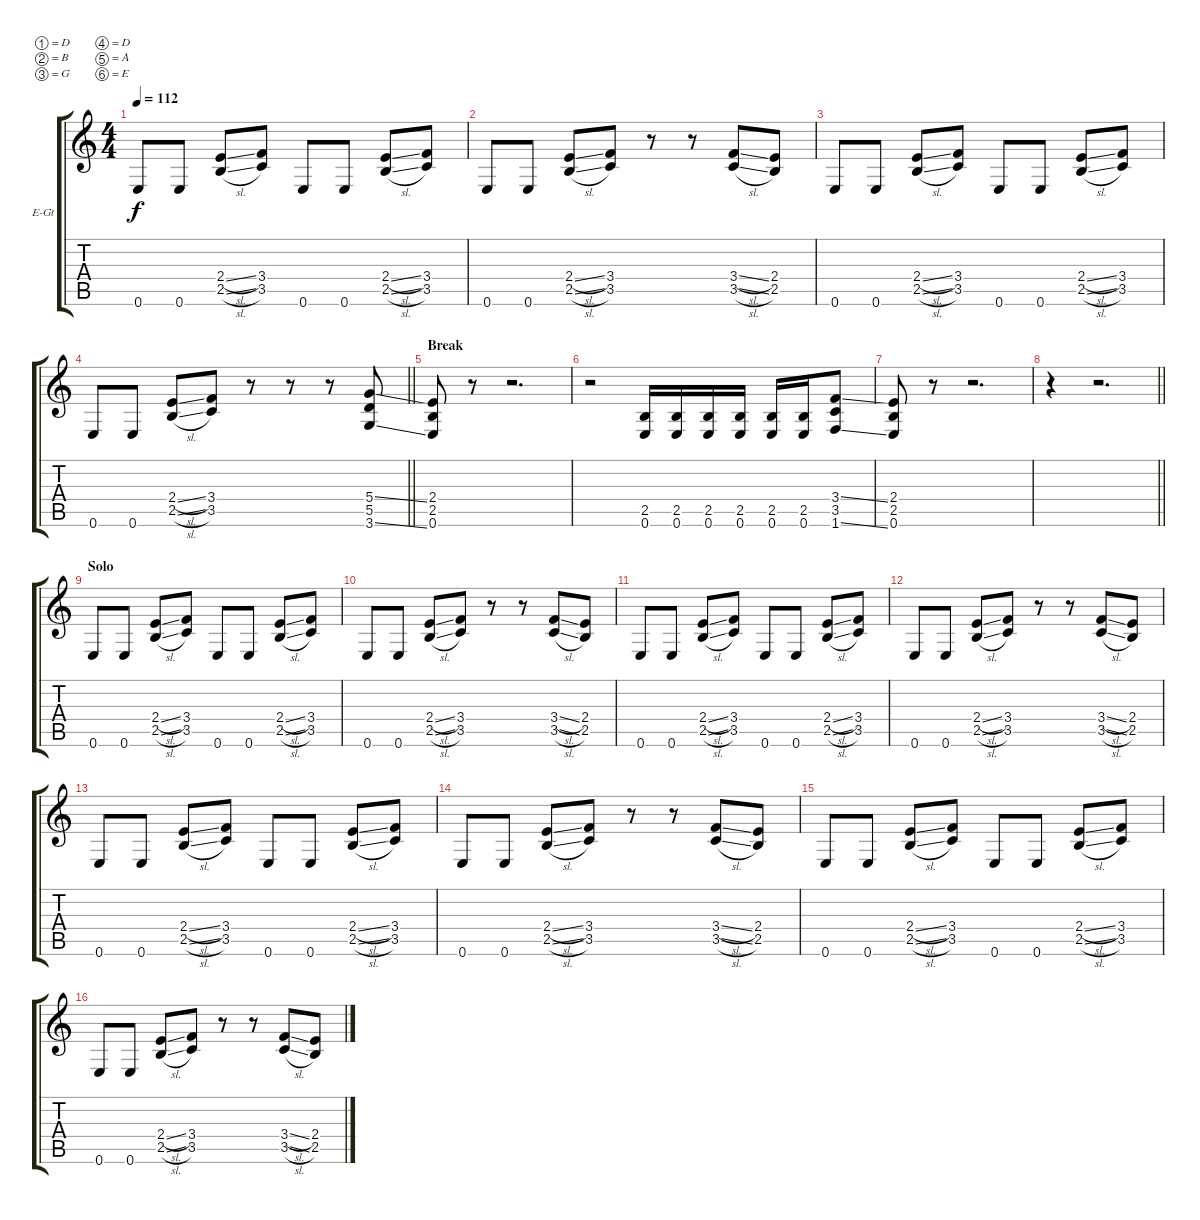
\bracketExtendMode groupsimilarinstruments
\firstSystemTrackNameOrientation horizontal
\otherSystemsTrackNameOrientation horizontal
\track ("Guitar II" "E-Gt") {instrument distortionguitar}
\staff {score tabs}
\tuning (D4 B3 G3 D3 A2 E2)
\ts (4 4)
\tempo 112
\clef g2
\ks c
0.6.8{dy f} 0.6.8 (2.4{sl} 2.5{sl}).8 (3.4 3.5).8 0.6.8 0.6.8 (2.4{sl} 2.5{sl}).8 (3.4 3.5).8 |
0.6.8 0.6.8 (2.4{sl} 2.5{sl}).8 (3.4 3.5).8 r.8 r.8 (3.4{sl} 3.5{sl}).8 (2.4 2.5).8 |
0.6.8 0.6.8 (2.4{sl} 2.5{sl}).8 (3.4 3.5).8 0.6.8 0.6.8 (2.4{sl} 2.5{sl}).8 (3.4 3.5).8 |
\barLineRight lightlight
0.6.8 0.6.8 (2.4{sl} 2.5{sl}).8 (3.4 3.5).8 r.8 r.8 r.8 (5.4{ss} 5.5 3.6{ss}).8 |
\section ("" "Break")
(2.4 2.5 0.6).8 r.8 r.2{d} |
r.2 (2.5 0.6).16 (2.5 0.6).16 (2.5 0.6).16 (2.5 0.6).16 (2.5 0.6).16 (2.5 0.6).16 (3.4{ss} 3.5 1.6{ss}).8 |
(2.4 2.5 0.6).8 r.8 r.2{d} |
\barLineRight lightlight
r.4 r.2{d} |
\section ("" "Solo")
0.6.8 0.6.8 (2.4{sl} 2.5{sl}).8 (3.4 3.5).8 0.6.8 0.6.8 (2.4{sl} 2.5{sl}).8 (3.4 3.5).8 |
0.6.8 0.6.8 (2.4{sl} 2.5{sl}).8 (3.4 3.5).8 r.8 r.8 (3.4{sl} 3.5{sl}).8 (2.4 2.5).8 |
0.6.8 0.6.8 (2.4{sl} 2.5{sl}).8 (3.4 3.5).8 0.6.8 0.6.8 (2.4{sl} 2.5{sl}).8 (3.4 3.5).8 |
0.6.8 0.6.8 (2.4{sl} 2.5{sl}).8 (3.4 3.5).8 r.8 r.8 (3.4{sl} 3.5{sl}).8 (2.4 2.5).8 |
0.6.8 0.6.8 (2.4{sl} 2.5{sl}).8 (3.4 3.5).8 0.6.8 0.6.8 (2.4{sl} 2.5{sl}).8 (3.4 3.5).8 |
0.6.8 0.6.8 (2.4{sl} 2.5{sl}).8 (3.4 3.5).8 r.8 r.8 (3.4{sl} 3.5{sl}).8 (2.4 2.5).8 |
0.6.8 0.6.8 (2.4{sl} 2.5{sl}).8 (3.4 3.5).8 0.6.8 0.6.8 (2.4{sl} 2.5{sl}).8 (3.4 3.5).8 |
0.6.8 0.6.8 (2.4{sl} 2.5{sl}).8 (3.4 3.5).8 r.8 r.8 (3.4{sl} 3.5{sl}).8 (2.4 2.5).8
